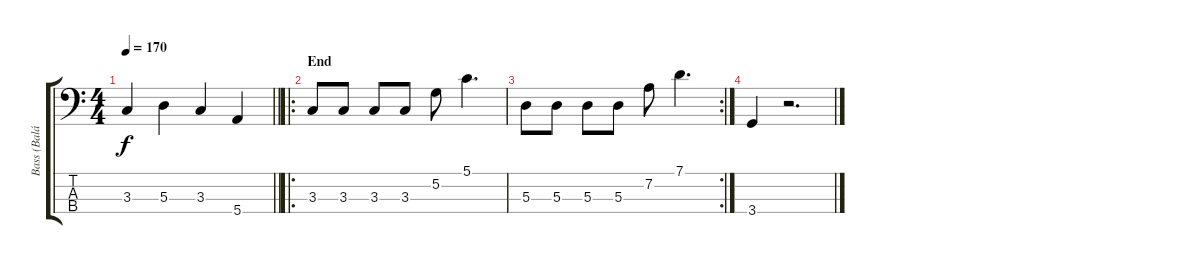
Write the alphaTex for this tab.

\track ("Bass (Balázs Sebestény)" "Bass (Balá") {instrument electricbassfinger}
\staff {score tabs}
\tuning (G2 D2 A1 E1) {hide}
\ts (4 4)
\tempo 170
\clef f4
\barLineRight lightlight
\ks c
3.3.4{dy f} 5.3.4 3.3.4 5.4.4 |
\ro
\section ("" "End")
3.3.8 3.3.8 3.3.8 3.3.8 5.2.8 5.1.4{d} |
\rc 2
5.3.8 5.3.8 5.3.8 5.3.8 7.2.8 7.1.4{d} |
3.4.4 r.2{d}
